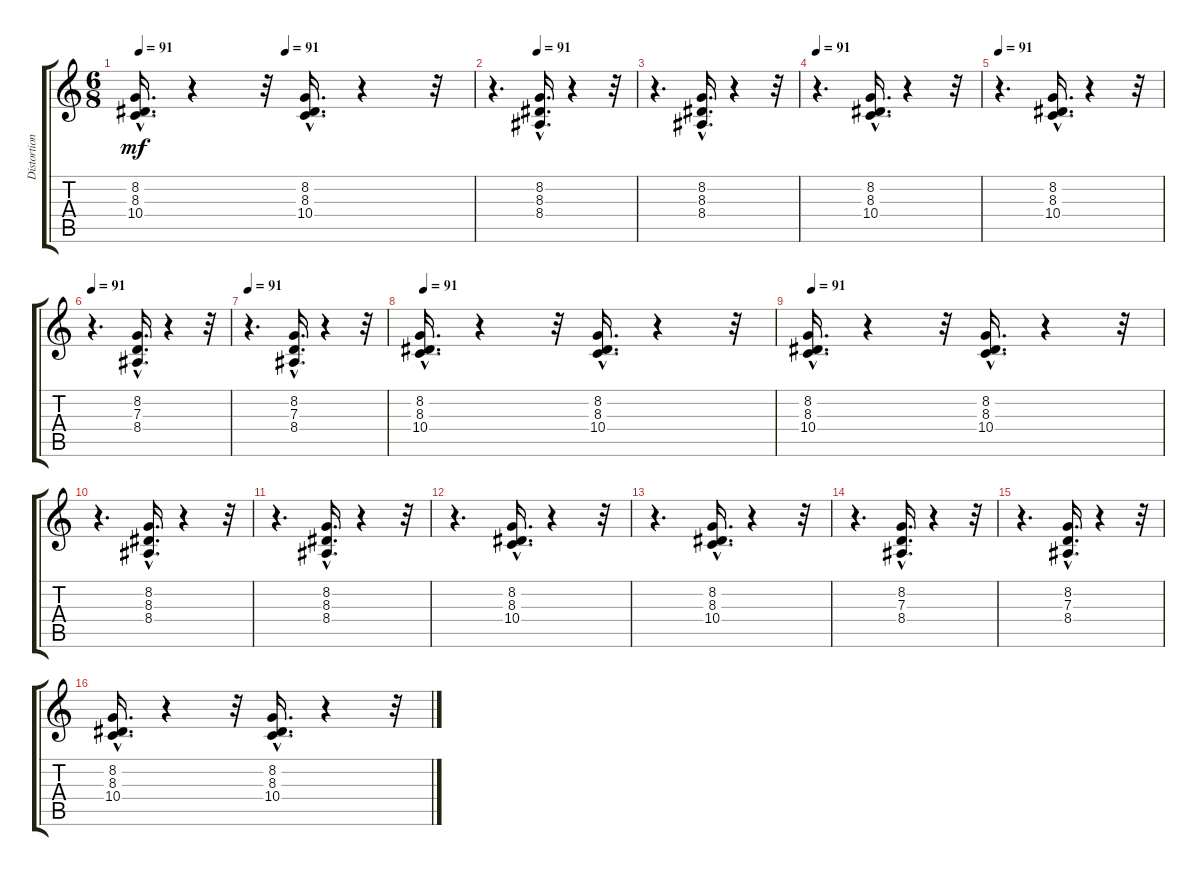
\track ("Distortion" "Distortion") {instrument seashore}
\staff {score tabs}
\tuning (E4 B3 G3 D3 A2 E2) {hide}
\ts (6 8)
\tempo 91
\tempo (91 0.4375)
\clef g2
\ks c
(8.2{hac} 8.3{hac} 10.4{hac}).16{d dy mf} r.4 r.32 (8.2{hac} 8.3{hac} 10.4{hac}).16{d} r.4 r.32 |
\tempo (91 0.3125)
r.4{d} (8.2{hac} 8.3{hac} 8.4{hac}).16{d} r.4 r.32 |
r.4{d} (8.2{hac} 8.3{hac} 8.4{hac}).16{d} r.4 r.32 |
\tempo 91
r.4{d} (8.2{hac} 8.3{hac} 10.4{hac}).16{d} r.4 r.32 |
\tempo 91
r.4{d} (8.2{hac} 8.3{hac} 10.4{hac}).16{d} r.4 r.32 |
\tempo 91
r.4{d} (8.2{hac} 7.3{hac} 8.4{hac}).16{d} r.4 r.32 |
\tempo 91
r.4{d} (8.2{hac} 7.3{hac} 8.4{hac}).16{d} r.4 r.32 |
\tempo 91
(8.2{hac} 8.3{hac} 10.4{hac}).16{d} r.4 r.32 (8.2{hac} 8.3{hac} 10.4{hac}).16{d} r.4 r.32 |
\tempo 91
(8.2{hac} 8.3{hac} 10.4{hac}).16{d} r.4 r.32 (8.2{hac} 8.3{hac} 10.4{hac}).16{d} r.4 r.32 |
r.4{d} (8.2{hac} 8.3{hac} 8.4{hac}).16{d} r.4 r.32 |
r.4{d} (8.2{hac} 8.3{hac} 8.4{hac}).16{d} r.4 r.32 |
r.4{d} (8.2{hac} 8.3{hac} 10.4{hac}).16{d} r.4 r.32 |
r.4{d} (8.2{hac} 8.3{hac} 10.4{hac}).16{d} r.4 r.32 |
r.4{d} (8.2{hac} 7.3{hac} 8.4{hac}).16{d} r.4 r.32 |
r.4{d} (8.2{hac} 7.3{hac} 8.4{hac}).16{d} r.4 r.32 |
(8.2{hac} 8.3{hac} 10.4{hac}).16{d} r.4 r.32 (8.2{hac} 8.3{hac} 10.4{hac}).16{d} r.4 r.32
